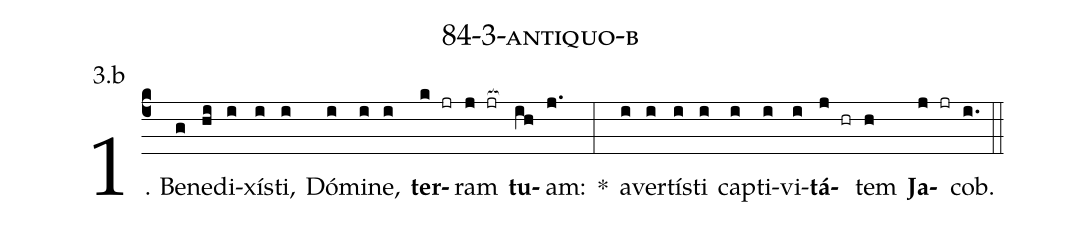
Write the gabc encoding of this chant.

name: 84-3-antiquo-b;
annotation: 3.b;
%%
(c4)1. Be(g)ne(hi)di(i)xís(i)ti,(i) Dó(i)mi(i)ne,(i) <b>ter</b>(k jr)ram(j jr[ocb:1{]) <b>tu</b>(ih[ocb:0}])am:(j.) *(:) a(i)ver(i)tís(i)ti(i) cap(i)ti(i)vi(i)<b>tá</b>(j hr)tem(h) <b>Ja</b>(j jr)cob.(i.) (::)
